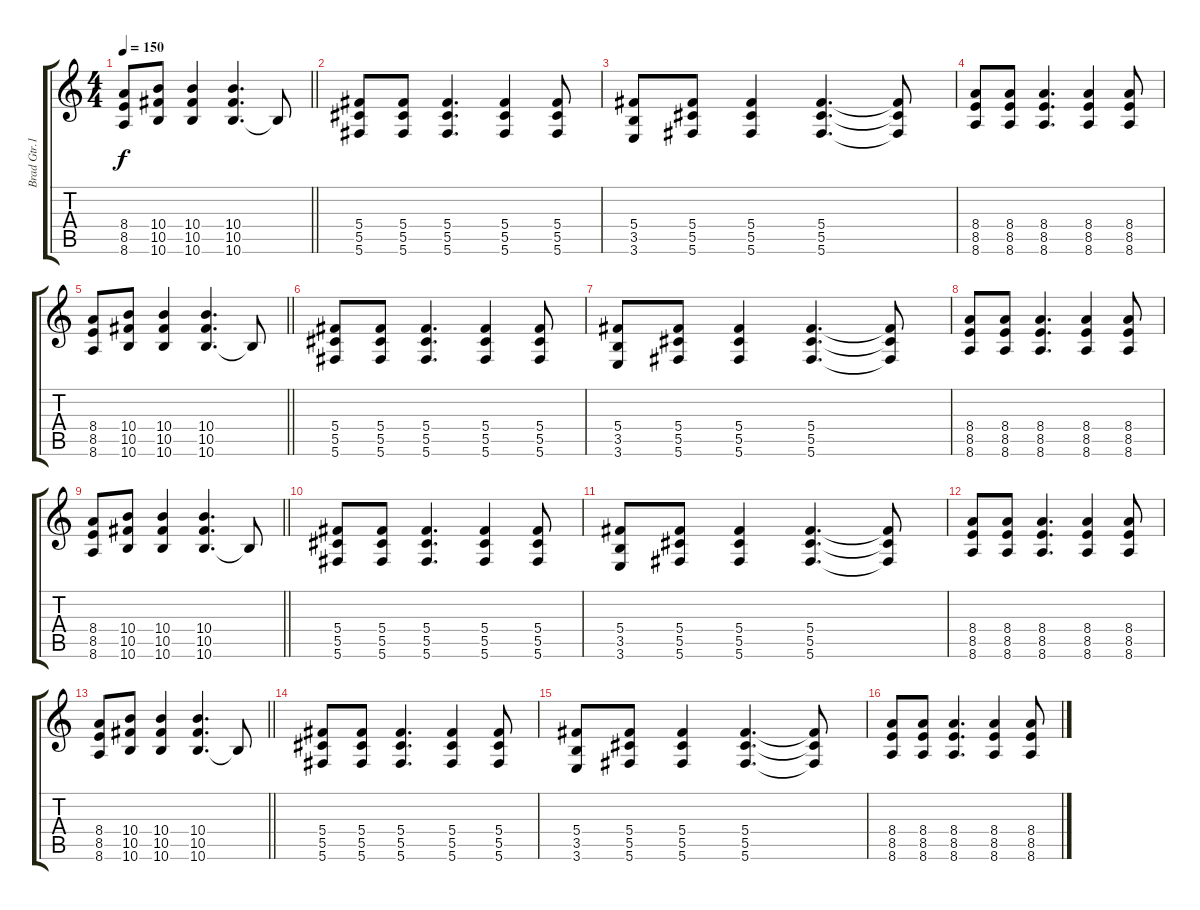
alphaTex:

\track ("Brad Gtr.1" "Brad Gtr.1") {instrument distortionguitar}
\staff {score tabs}
\tuning (Eb4 Bb3 Gb3 Db3 Ab2 Db2) {hide}
\ts (4 4)
\tempo 150
\clef g2
\barLineRight lightlight
\ks c
(8.4 8.5 8.6).8{dy f} (10.4 10.5 10.6).8 (10.4 10.5 10.6).4 (10.4 10.5 10.6).4{d} 10.6{t}.8 |
(5.4 5.5 5.6).8 (5.4 5.5 5.6).8 (5.4 5.5 5.6).4{d} (5.4 5.5 5.6).4 (5.4 5.5 5.6).8 |
(5.4 3.5 3.6).8 (5.4 5.5 5.6).8 (5.4 5.5 5.6).4 (5.4 5.5 5.6).4{d} (5.4{t} 5.5{t} 5.6{t}).8 |
(8.4 8.5 8.6).8 (8.4 8.5 8.6).8 (8.4 8.5 8.6).4{d} (8.4 8.5 8.6).4 (8.4 8.5 8.6).8 |
\barLineRight lightlight
(8.4 8.5 8.6).8 (10.4 10.5 10.6).8 (10.4 10.5 10.6).4 (10.4 10.5 10.6).4{d} 10.6{t}.8 |
(5.4 5.5 5.6).8 (5.4 5.5 5.6).8 (5.4 5.5 5.6).4{d} (5.4 5.5 5.6).4 (5.4 5.5 5.6).8 |
(5.4 3.5 3.6).8 (5.4 5.5 5.6).8 (5.4 5.5 5.6).4 (5.4 5.5 5.6).4{d} (5.4{t} 5.5{t} 5.6{t}).8 |
(8.4 8.5 8.6).8 (8.4 8.5 8.6).8 (8.4 8.5 8.6).4{d} (8.4 8.5 8.6).4 (8.4 8.5 8.6).8 |
\barLineRight lightlight
(8.4 8.5 8.6).8 (10.4 10.5 10.6).8 (10.4 10.5 10.6).4 (10.4 10.5 10.6).4{d} 10.6{t}.8 |
(5.4 5.5 5.6).8 (5.4 5.5 5.6).8 (5.4 5.5 5.6).4{d} (5.4 5.5 5.6).4 (5.4 5.5 5.6).8 |
(5.4 3.5 3.6).8 (5.4 5.5 5.6).8 (5.4 5.5 5.6).4 (5.4 5.5 5.6).4{d} (5.4{t} 5.5{t} 5.6{t}).8 |
(8.4 8.5 8.6).8 (8.4 8.5 8.6).8 (8.4 8.5 8.6).4{d} (8.4 8.5 8.6).4 (8.4 8.5 8.6).8 |
\barLineRight lightlight
(8.4 8.5 8.6).8 (10.4 10.5 10.6).8 (10.4 10.5 10.6).4 (10.4 10.5 10.6).4{d} 10.6{t}.8 |
(5.4 5.5 5.6).8 (5.4 5.5 5.6).8 (5.4 5.5 5.6).4{d} (5.4 5.5 5.6).4 (5.4 5.5 5.6).8 |
(5.4 3.5 3.6).8 (5.4 5.5 5.6).8 (5.4 5.5 5.6).4 (5.4 5.5 5.6).4{d} (5.4{t} 5.5{t} 5.6{t}).8 |
(8.4 8.5 8.6).8 (8.4 8.5 8.6).8 (8.4 8.5 8.6).4{d} (8.4 8.5 8.6).4 (8.4 8.5 8.6).8
